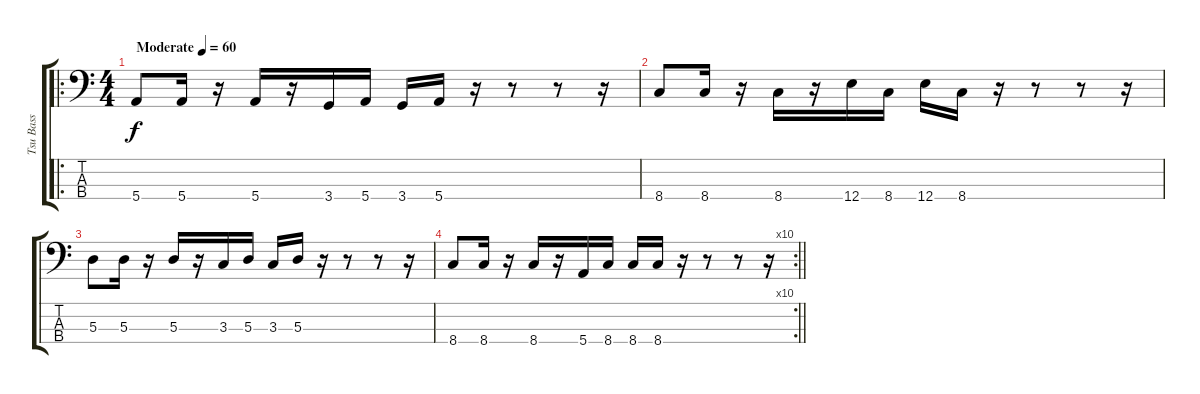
\track ("Tsu Bass" "Tsu Bass") {instrument synthbass1}
\staff {score tabs}
\tuning (G2 D2 A1 E1) {hide}
\ro
\ts (4 4)
\tempo (60 "Moderate")
\clef f4
\ks c
5.4.8{dy f instrument synthbass1} 5.4.16 r.16 5.4.16 r.16 3.4.16 5.4.16 3.4.16 5.4.16 r.16 r.8 r.8 r.16 |
8.4.8 8.4.16 r.16 8.4.16 r.16 12.4.16 8.4.16 12.4.16 8.4.16 r.16 r.8 r.8 r.16 |
5.3.8 5.3.16 r.16 5.3.16 r.16 3.3.16 5.3.16 3.3.16 5.3.16 r.16 r.8 r.8 r.16 |
\rc 10
\barLineRight lightlight
8.4.8 8.4.16 r.16 8.4.16 r.16 5.4.16 8.4.16 8.4.16 8.4.16 r.16 r.8 r.8 r.16
